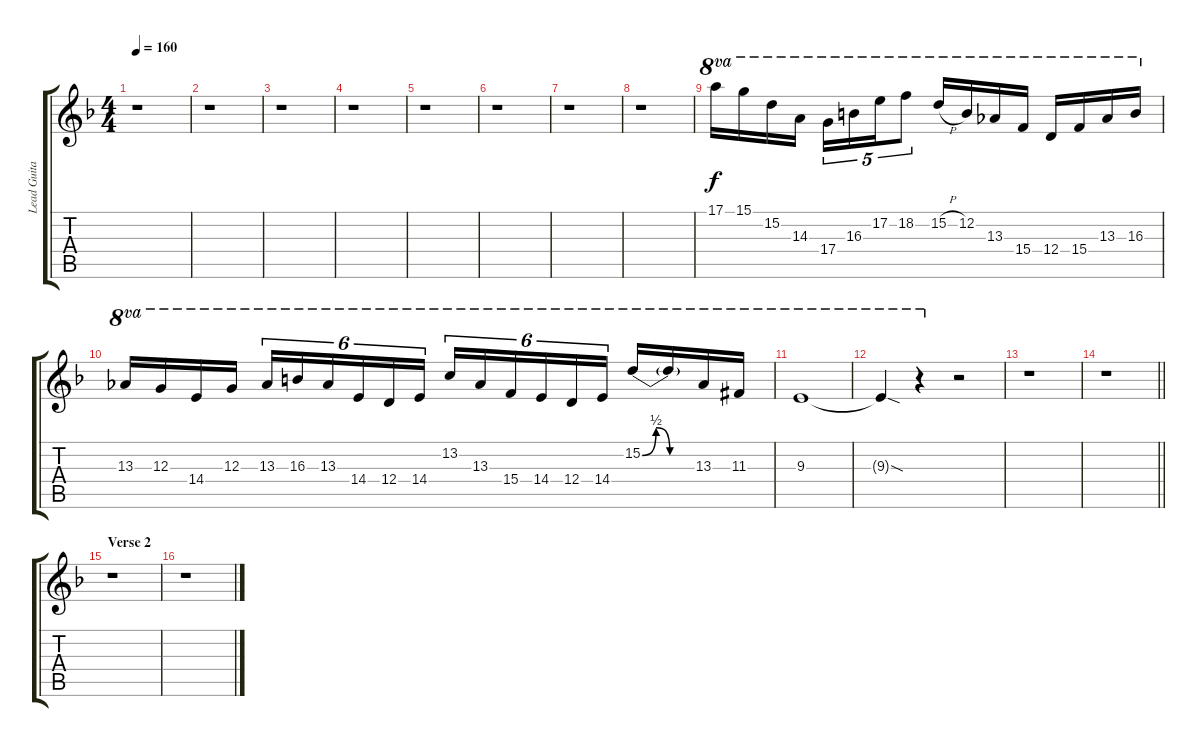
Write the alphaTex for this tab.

\track ("Lead Guitar 1" "Lead Guita") {instrument distortionguitar}
\staff {score tabs}
\tuning (E4 B3 G3 D3 A2 E2) {hide}
\ts (4 4)
\tempo 160
\clef g2
\ks f
r.1{dy f} |
r.1 |
r.1 |
r.1 |
r.1 |
r.1 |
r.1 |
r.1 |
17.1.16{ot 8va} 15.1.16{ot 8va} 15.2.16{ot 8va} 14.3.16{ot 8va} 17.4.16{tu (5 4) ot 8va} 16.3.16{tu (5 4) ot 8va} 17.2.16{tu (5 4) ot 8va} 18.2.8{tu (5 4) ot 8va} 15.2{h}.16{ot 8va} 12.2.16{ot 8va} 13.3.16{ot 8va} 15.4.16{ot 8va} 12.4.16{ot 8va} 15.4.16{ot 8va} 13.3.16{ot 8va} 16.3.16{ot 8va} |
13.3.16{ot 8va} 12.3.16{ot 8va} 14.4.16{ot 8va} 12.3.16{ot 8va} 13.3.16{tu (6 4) ot 8va} 16.3.16{tu (6 4) ot 8va} 13.3.16{tu (6 4) ot 8va} 14.4.16{tu (6 4) ot 8va} 12.4.16{tu (6 4) ot 8va} 14.4.16{tu (6 4) ot 8va} 13.2.16{tu (6 4) ot 8va} 13.3.16{tu (6 4) ot 8va} 15.4.16{tu (6 4) ot 8va} 14.4.16{tu (6 4) ot 8va} 12.4.16{tu (6 4) ot 8va} 14.4.16{tu (6 4) ot 8va} 15.2{be (bendrelease 0 0 30 2 30 2 60 0)}.16{ot 8va} 15.2{be (hold 0 0 60 0) t}.16{ot 8va} 13.3.16{ot 8va} 11.3{acc #}.16{ot 8va} |
9.3.1{ot 8va} |
9.3{sod t}.4{ot 8va} r.4{ot 8va} r.2 |
r.1 |
\barLineRight lightlight
r.1 |
\section ("" "Verse 2")
r.1 |
r.1
